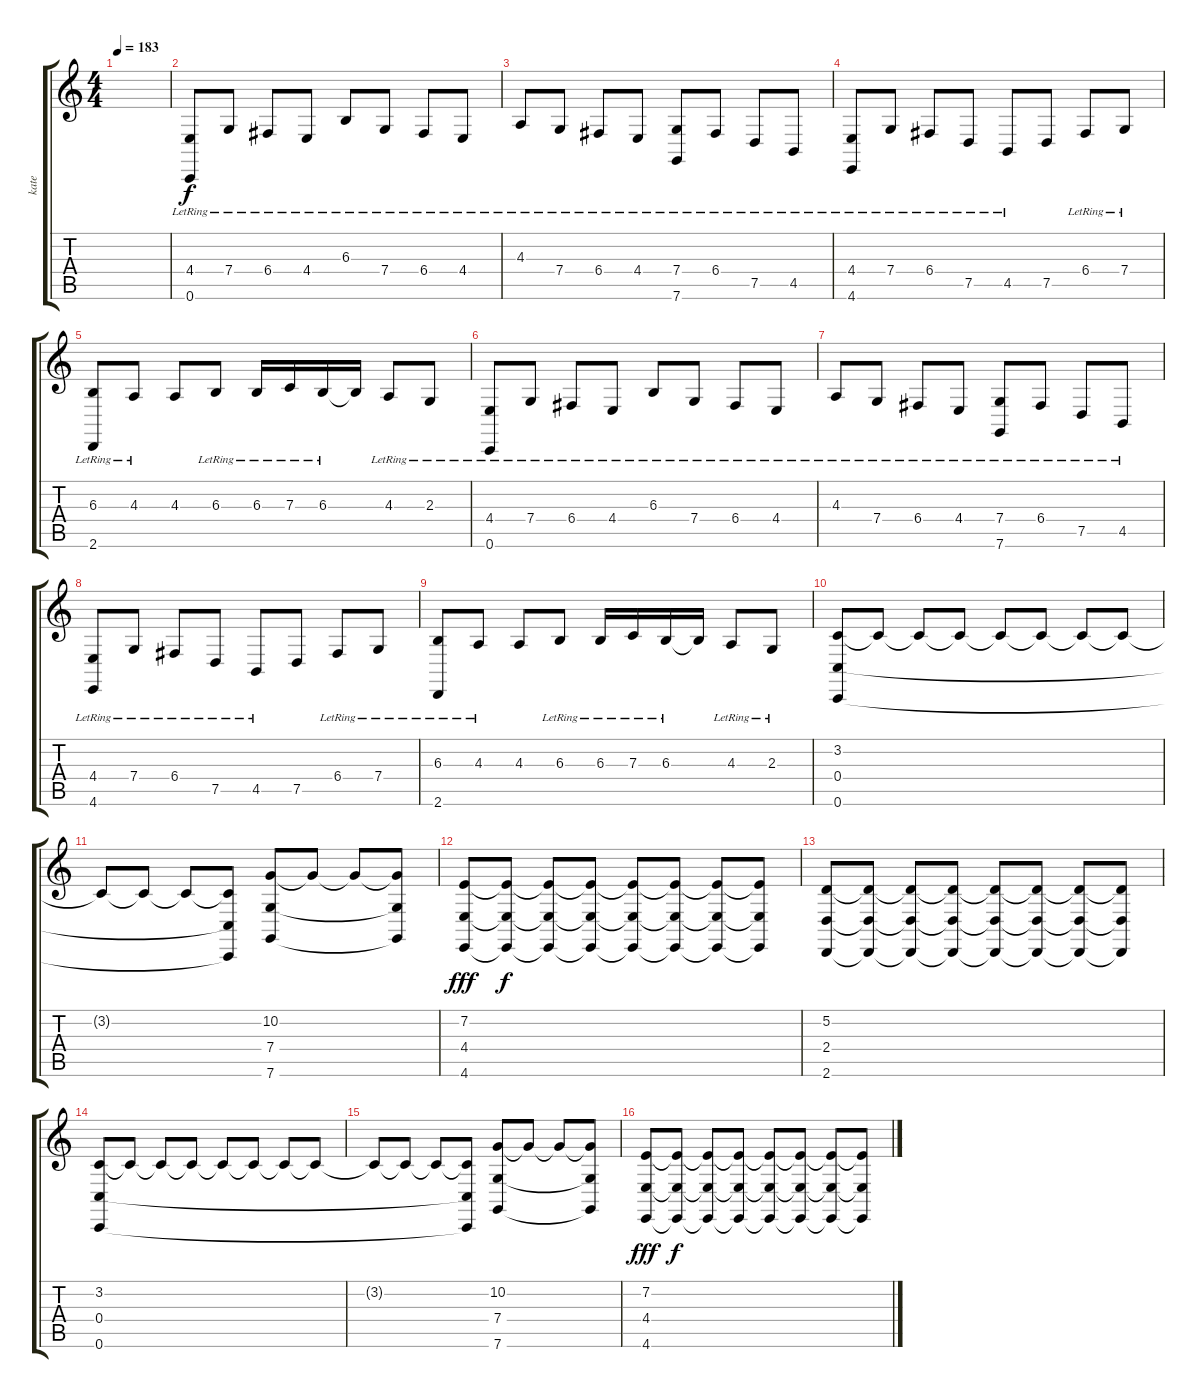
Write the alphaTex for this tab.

\track ("kate" "kate") {instrument acousticgrandpiano}
\staff {score tabs}
\tuning (D4 A3 F3 C3 G2 C2) {hide}
\ts (4 4)
\tempo 183
\clef g2
\ks c
|
(4.4{lr} 0.6{lr}).8 7.4{lr}.8{dy f} 6.4{lr}.8 4.4{lr}.8 6.3{lr}.8 7.4{lr}.8 6.4{lr}.8 4.4{lr}.8 |
4.3{lr}.8 7.4{lr}.8 6.4{lr}.8 4.4{lr}.8 (7.4{lr} 7.6{lr}).8 6.4{lr}.8 7.5{lr}.8 4.5{lr}.8 |
(4.4{lr} 4.6{lr}).8 7.4{lr}.8 6.4{lr}.8 7.5{lr}.8 4.5{lr}.8 7.5.8 6.4{lr}.8 7.4{lr}.8 |
(6.3{lr} 2.6{lr}).8 4.3{lr}.8 4.3.8 6.3{lr}.8 6.3{lr}.16 7.3{lr}.16 6.3{lr}.16 6.3{t}.16 4.3{lr}.8 2.3{lr}.8 |
(4.4{lr} 0.6{lr}).8 7.4{lr}.8 6.4{lr}.8 4.4{lr}.8 6.3{lr}.8 7.4{lr}.8 6.4{lr}.8 4.4{lr}.8 |
4.3{lr}.8 7.4{lr}.8 6.4{lr}.8 4.4{lr}.8 (7.4{lr} 7.6{lr}).8 6.4{lr}.8 7.5{lr}.8 4.5{lr}.8 |
(4.4{lr} 4.6{lr}).8 7.4{lr}.8 6.4{lr}.8 7.5{lr}.8 4.5{lr}.8 7.5.8 6.4{lr}.8 7.4{lr}.8 |
(6.3{lr} 2.6{lr}).8 4.3{lr}.8 4.3.8 6.3{lr}.8 6.3{lr}.16 7.3{lr}.16 6.3{lr}.16 6.3{t}.16 4.3{lr}.8 2.3{lr}.8 |
(3.2 0.4 0.6).8 3.2{t}.8 3.2{t}.8 3.2{t}.8 3.2{t}.8 3.2{t}.8 3.2{t}.8 3.2{t}.8 |
3.2{t}.8 3.2{t}.8 3.2{t}.8 (3.2{t} 0.4{t} 0.6{t}).8 (10.2 7.4 7.6).8 10.2{t}.8 10.2{t}.8 (10.2{t} 7.4{t} 7.6{t}).8 |
(7.2 4.4 4.6).8{dy fff} (7.2{t} 4.4{t} 4.6{t}).8{dy f} (7.2{t} 4.4{t} 4.6{t}).8 (7.2{t} 4.4{t} 4.6{t}).8 (7.2{t} 4.4{t} 4.6{t}).8 (7.2{t} 4.4{t} 4.6{t}).8 (7.2{t} 4.4{t} 4.6{t}).8 (7.2{t} 4.4{t} 4.6{t}).8 |
(5.2 2.4 2.6).8 (5.2{t} 2.4{t} 2.6{t}).8 (5.2{t} 2.4{t} 2.6{t}).8 (5.2{t} 2.4{t} 2.6{t}).8 (5.2{t} 2.4{t} 2.6{t}).8 (5.2{t} 2.4{t} 2.6{t}).8 (5.2{t} 2.4{t} 2.6{t}).8 (5.2{t} 2.4{t} 2.6{t}).8 |
(3.2 0.4 0.6).8 3.2{t}.8 3.2{t}.8 3.2{t}.8 3.2{t}.8 3.2{t}.8 3.2{t}.8 3.2{t}.8 |
3.2{t}.8 3.2{t}.8 3.2{t}.8 (3.2{t} 0.4{t} 0.6{t}).8 (10.2 7.4 7.6).8 10.2{t}.8 10.2{t}.8 (10.2{t} 7.4{t} 7.6{t}).8 |
(7.2 4.4 4.6).8{dy fff} (7.2{t} 4.4{t} 4.6{t}).8{dy f} (7.2{t} 4.4{t} 4.6{t}).8 (7.2{t} 4.4{t} 4.6{t}).8 (7.2{t} 4.4{t} 4.6{t}).8 (7.2{t} 4.4{t} 4.6{t}).8 (7.2{t} 4.4{t} 4.6{t}).8 (7.2{t} 4.4{t} 4.6{t}).8
